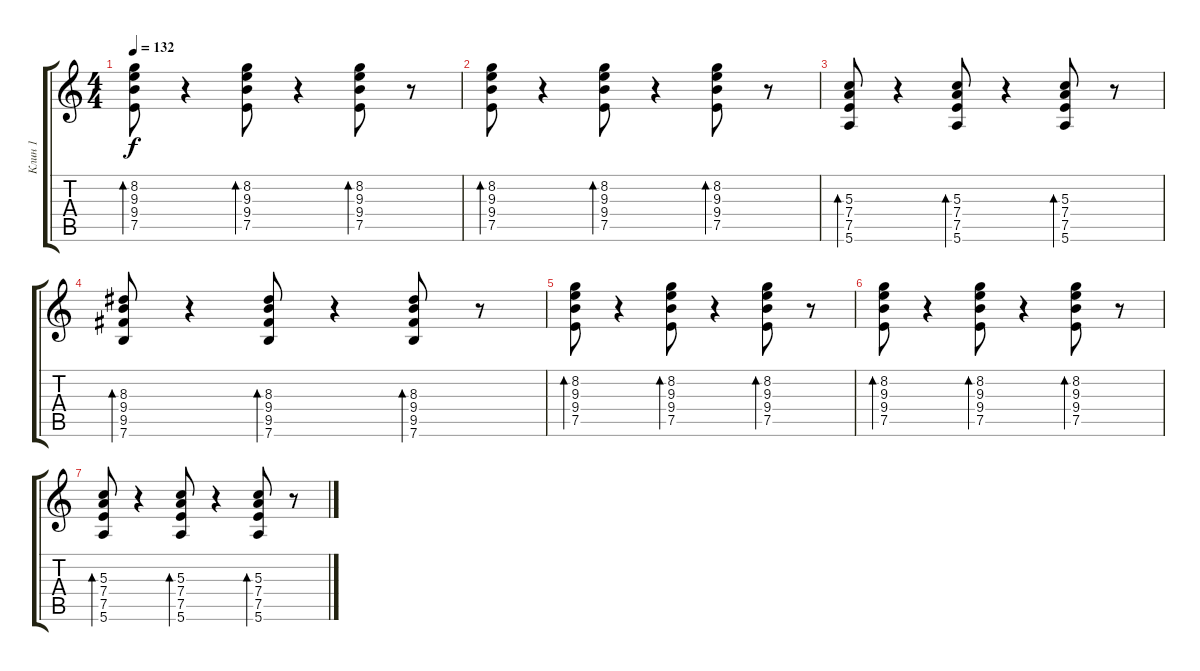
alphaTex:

\track ("Клин 1" "Клин 1") {instrument electricguitarclean}
\staff {score tabs}
\tuning (E4 B3 G3 D3 A2 E2) {hide}
\ts (4 4)
\tempo 132
\clef g2
\ks c
(8.2 9.3 9.4 7.5).8{bd 30 dy f volume 1} r.4 (8.2 9.3 9.4 7.5).8{bd 30} r.4 (8.2 9.3 9.4 7.5).8{bd 30} r.8 |
(8.2 9.3 9.4 7.5).8{bd 30} r.4 (8.2 9.3 9.4 7.5).8{bd 30} r.4 (8.2 9.3 9.4 7.5).8{bd 30} r.8 |
(5.3 7.4 7.5 5.6).8{bd 30} r.4 (5.3 7.4 7.5 5.6).8{bd 30} r.4 (5.3 7.4 7.5 5.6).8{bd 30} r.8 |
(8.3 9.4 9.5 7.6).8{bd 30} r.4 (8.3 9.4 9.5 7.6).8{bd 30} r.4 (8.3 9.4 9.5 7.6).8{bd 30} r.8 |
(8.2 9.3 9.4 7.5).8{bd 30 volume 0} r.4 (8.2 9.3 9.4 7.5).8{bd 30} r.4 (8.2 9.3 9.4 7.5).8{bd 30} r.8 |
(8.2 9.3 9.4 7.5).8{bd 30} r.4 (8.2 9.3 9.4 7.5).8{bd 30} r.4 (8.2 9.3 9.4 7.5).8{bd 30} r.8 |
(5.3 7.4 7.5 5.6).8{bd 30} r.4 (5.3 7.4 7.5 5.6).8{bd 30} r.4 (5.3 7.4 7.5 5.6).8{bd 30} r.8
